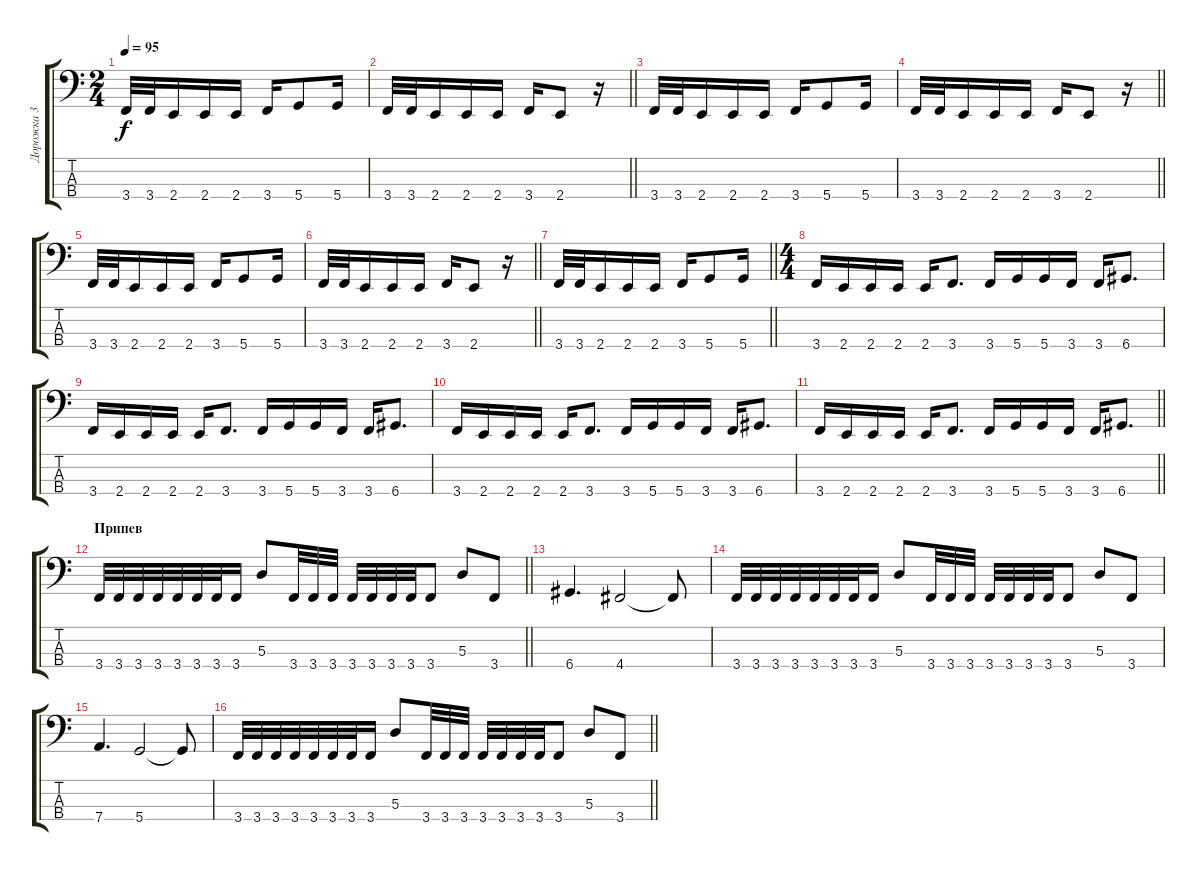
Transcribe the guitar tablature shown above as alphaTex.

\track ("Дорожка 3" "Дорожка 3") {instrument electricbassfinger}
\staff {score tabs}
\tuning (G2 D2 A1 D1) {hide}
\ts (2 4)
\tempo 95
\clef f4
\ks c
3.4.32{dy f} 3.4.32 2.4.16 2.4.16 2.4.16 3.4.16 5.4.8 5.4.16 |
\barLineRight lightlight
3.4.32 3.4.32 2.4.16 2.4.16 2.4.16 3.4.16 2.4.8 r.16 |
3.4.32 3.4.32 2.4.16 2.4.16 2.4.16 3.4.16 5.4.8 5.4.16 |
\barLineRight lightlight
3.4.32 3.4.32 2.4.16 2.4.16 2.4.16 3.4.16 2.4.8 r.16 |
3.4.32 3.4.32 2.4.16 2.4.16 2.4.16 3.4.16 5.4.8 5.4.16 |
\barLineRight lightlight
3.4.32 3.4.32 2.4.16 2.4.16 2.4.16 3.4.16 2.4.8 r.16 |
\barLineRight lightlight
3.4.32 3.4.32 2.4.16 2.4.16 2.4.16 3.4.16 5.4.8 5.4.16 |
\ts (4 4)
\section ("" "")
3.4.16 2.4.16 2.4.16 2.4.16 2.4.16 3.4.8{d} 3.4.16 5.4.16 5.4.16 3.4.16 3.4.16 6.4.8{d} |
3.4.16 2.4.16 2.4.16 2.4.16 2.4.16 3.4.8{d} 3.4.16 5.4.16 5.4.16 3.4.16 3.4.16 6.4.8{d} |
3.4.16 2.4.16 2.4.16 2.4.16 2.4.16 3.4.8{d} 3.4.16 5.4.16 5.4.16 3.4.16 3.4.16 6.4.8{d} |
\barLineRight lightlight
3.4.16 2.4.16 2.4.16 2.4.16 2.4.16 3.4.8{d} 3.4.16 5.4.16 5.4.16 3.4.16 3.4.16 6.4.8{d} |
\section ("" "Припев")
\barLineRight lightlight
3.4.32 3.4.32 3.4.32 3.4.32 3.4.32 3.4.32 3.4.32 3.4.16 5.3.8 3.4.32 3.4.32 3.4.32 3.4.32 3.4.32 3.4.32 3.4.32 3.4.8 5.3.8 3.4.8 |
6.4.4{d} 4.4.2 4.4{t}.8 |
3.4.32 3.4.32 3.4.32 3.4.32 3.4.32 3.4.32 3.4.32 3.4.16 5.3.8 3.4.32 3.4.32 3.4.32 3.4.32 3.4.32 3.4.32 3.4.32 3.4.8 5.3.8 3.4.8 |
7.4.4{d} 5.4.2 5.4{t}.8 |
\barLineRight lightlight
3.4.32 3.4.32 3.4.32 3.4.32 3.4.32 3.4.32 3.4.32 3.4.16 5.3.8 3.4.32 3.4.32 3.4.32 3.4.32 3.4.32 3.4.32 3.4.32 3.4.8 5.3.8 3.4.8
